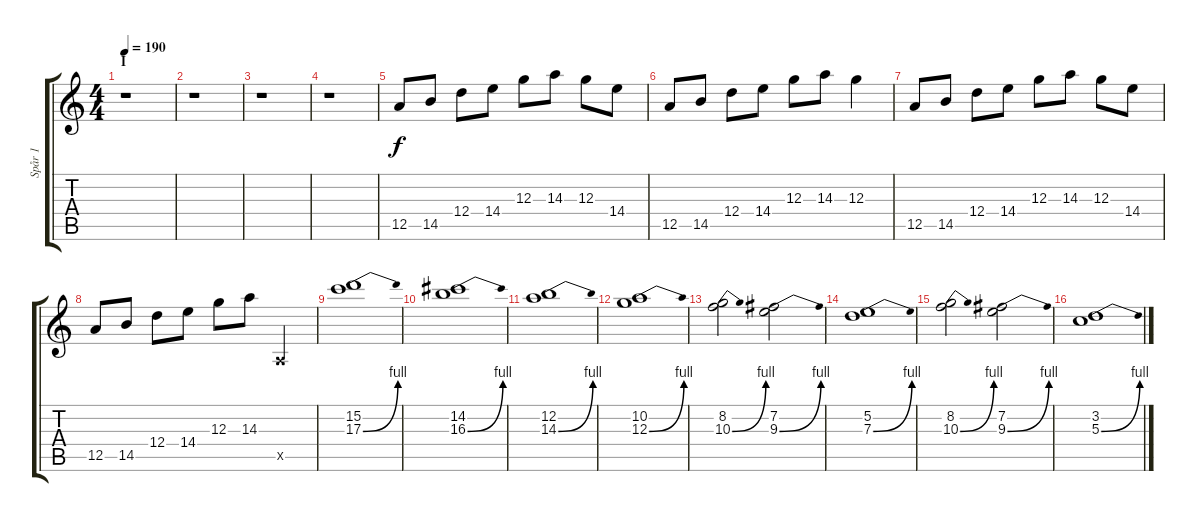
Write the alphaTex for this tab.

\track ("Spår 1" "Spår 1") {instrument distortionguitar}
\staff {score tabs}
\tuning (E4 B3 G3 D3 A2 E2) {hide}
\ts (4 4)
\section ("" "I")
\tempo 190
\clef g2
\ks c
r.1{dy f} |
r.1 |
r.1 |
r.1 |
12.5.8 14.5.8 12.4.8 14.4.8 12.3.8 14.3.8 12.3.8 14.4.8 |
12.5.8 14.5.8 12.4.8 14.4.8 12.3.8 14.3.8 12.3.4 |
12.5.8 14.5.8 12.4.8 14.4.8 12.3.8 14.3.8 12.3.8 14.4.8 |
12.5.8 14.5.8 12.4.8 14.4.8 12.3.8 14.3.8 0.5{x}.4 |
(15.2 17.3{be (bend 0 0 60 4)}).1 |
(14.2 16.3{be (bend 0 0 60 4)}).1 |
(12.2 14.3{be (bend 0 0 60 4)}).1 |
(10.2 12.3{be (bend 0 0 60 4)}).1 |
(8.2 10.3{be (bend 0 0 60 4)}).2 (7.2 9.3{be (bend 0 0 60 4)}).2 |
(5.2 7.3{be (bend 0 0 60 4)}).1 |
(8.2 10.3{be (bend 0 0 60 4)}).2 (7.2 9.3{be (bend 0 0 60 4)}).2 |
(3.2 5.3{be (bend 0 0 60 4)}).1
